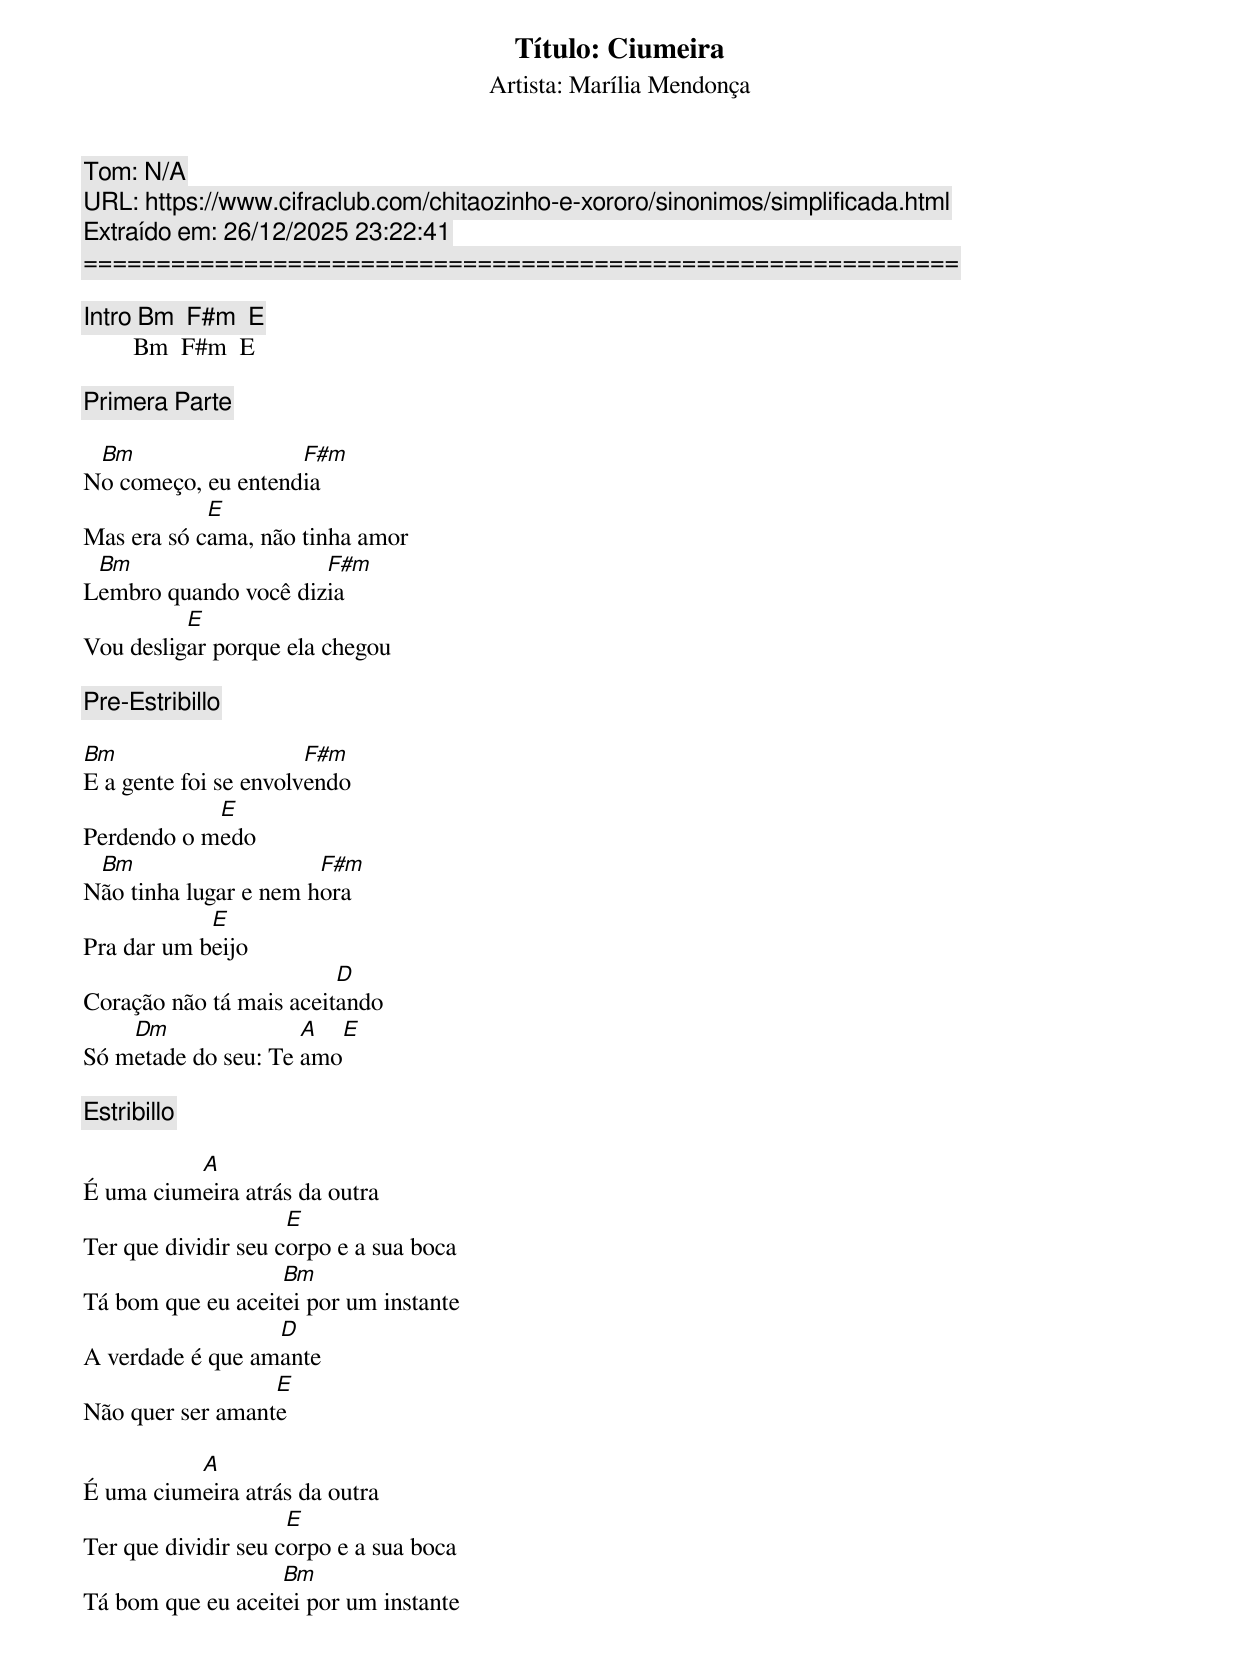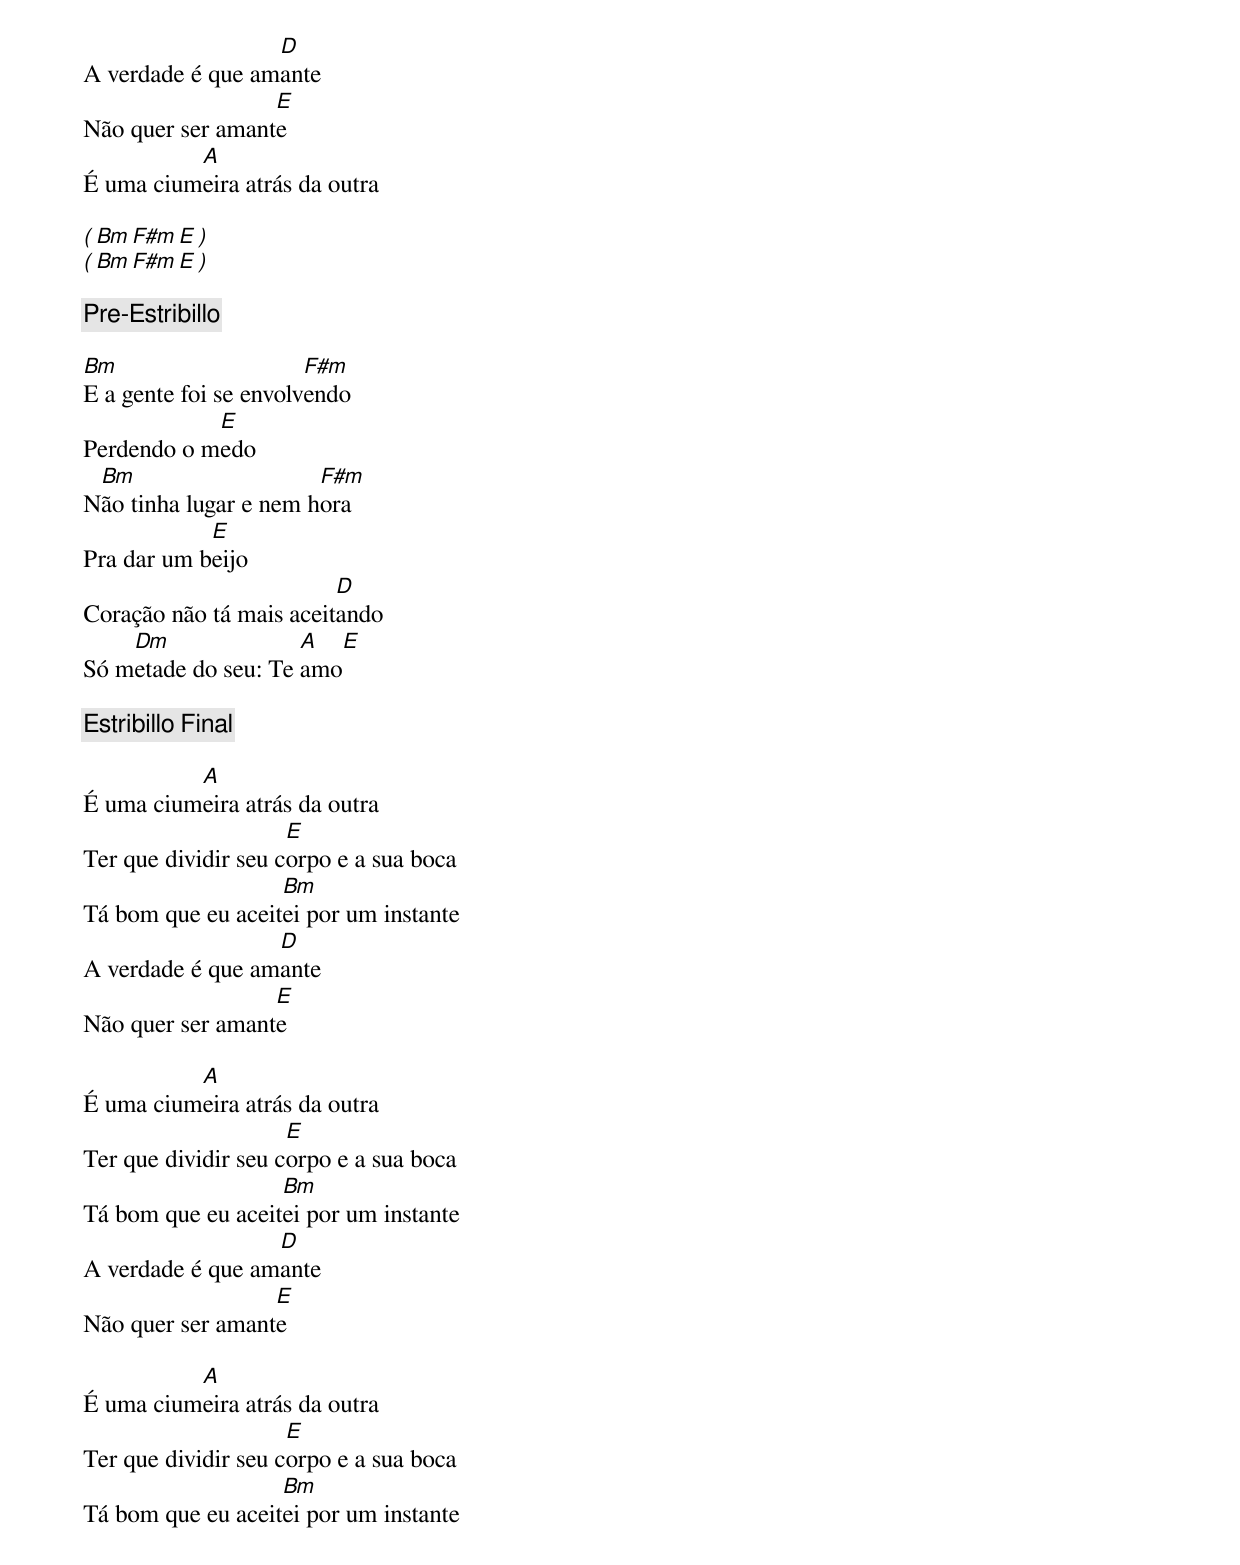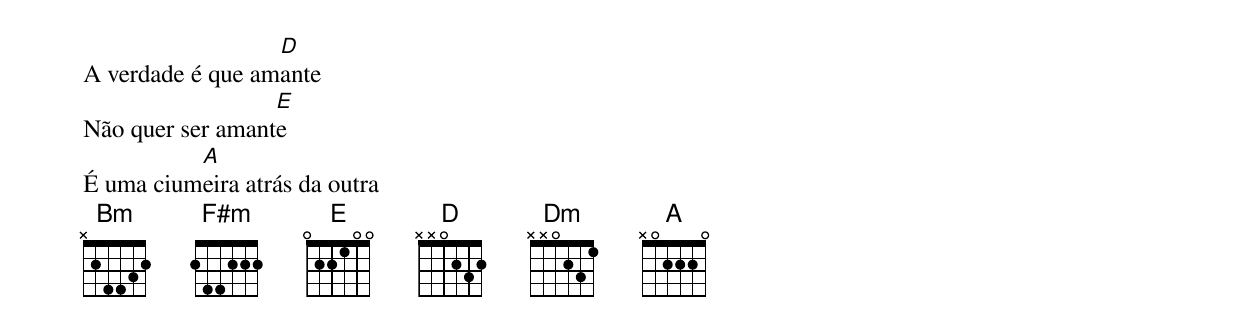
Título: Ciumeira
Artista: Marília Mendonça
Tom: N/A
URL: https://www.cifraclub.com/chitaozinho-e-xororo/sinonimos/simplificada.html
Extraído em: 26/12/2025 23:22:41
============================================================

[Intro] Bm  F#m  E
        Bm  F#m  E

[Primera Parte]

 Bm                 F#m
No começo, eu entendia
            E
Mas era só cama, não tinha amor
 Bm                   F#m
Lembro quando você dizia
          E
Vou desligar porque ela chegou

[Pre-Estribillo]

Bm                     F#m
E a gente foi se envolvendo
            E
Perdendo o medo
 Bm                    F#m
Não tinha lugar e nem hora
            E
Pra dar um beijo
                         D
Coração não tá mais aceitando
    Dm               A   E
Só metade do seu: Te amo

[Estribillo]

          A
É uma ciumeira atrás da outra
                     E
Ter que dividir seu corpo e a sua boca
                   Bm
Tá bom que eu aceitei por um instante
                  D
A verdade é que amante
                  E
Não quer ser amante

          A
É uma ciumeira atrás da outra
                     E
Ter que dividir seu corpo e a sua boca
                   Bm
Tá bom que eu aceitei por um instante
                  D
A verdade é que amante
                  E
Não quer ser amante
          A
É uma ciumeira atrás da outra

( Bm  F#m  E )
( Bm  F#m  E )

[Pre-Estribillo]

Bm                     F#m
E a gente foi se envolvendo
            E
Perdendo o medo
 Bm                    F#m
Não tinha lugar e nem hora
            E
Pra dar um beijo
                         D
Coração não tá mais aceitando
    Dm               A   E
Só metade do seu: Te amo

[Estribillo Final]

          A
É uma ciumeira atrás da outra
                     E
Ter que dividir seu corpo e a sua boca
                   Bm
Tá bom que eu aceitei por um instante
                  D
A verdade é que amante
                  E
Não quer ser amante

          A
É uma ciumeira atrás da outra
                     E
Ter que dividir seu corpo e a sua boca
                   Bm
Tá bom que eu aceitei por um instante
                  D
A verdade é que amante
                  E
Não quer ser amante

          A
É uma ciumeira atrás da outra
                     E
Ter que dividir seu corpo e a sua boca
                   Bm
Tá bom que eu aceitei por um instante
                  D
A verdade é que amante
                  E
Não quer ser amante
          A
É uma ciumeira atrás da outra
